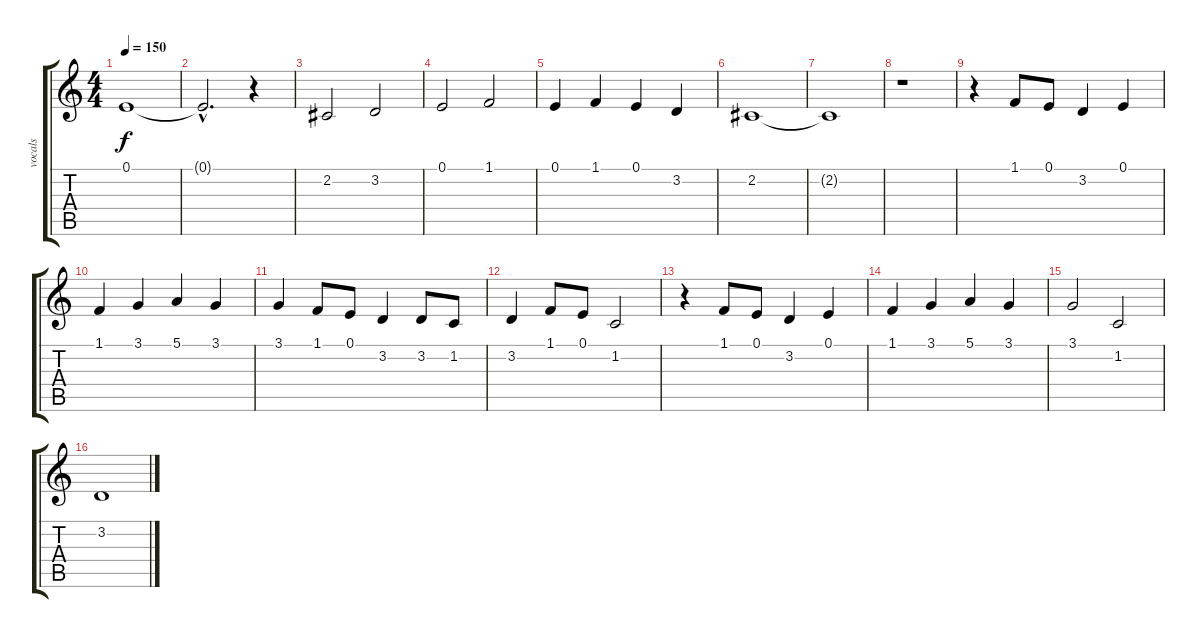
\track ("vocals" "vocals") {instrument oboe}
\staff {score tabs}
\tuning (E4 B3 G3 D3 A2 E2) {hide}
\ts (4 4)
\tempo 150
\clef g2
\ks c
0.1{t}.1{dy f} |
0.1{hac t}.2{d} r.4 |
2.2.2 3.2.2 |
0.1.2 1.1.2 |
0.1.4 1.1.4 0.1.4 3.2.4 |
2.2.1 |
2.2{t}.1 |
r.1 |
r.4 1.1.8 0.1.8 3.2.4 0.1.4 |
1.1.4 3.1.4 5.1.4 3.1.4 |
3.1.4 1.1.8 0.1.8 3.2.4 3.2.8 1.2.8 |
3.2.4 1.1.8 0.1.8 1.2.2 |
r.4 1.1.8 0.1.8 3.2.4 0.1.4 |
1.1.4 3.1.4 5.1.4 3.1.4 |
3.1.2 1.2.2 |
3.2.1
